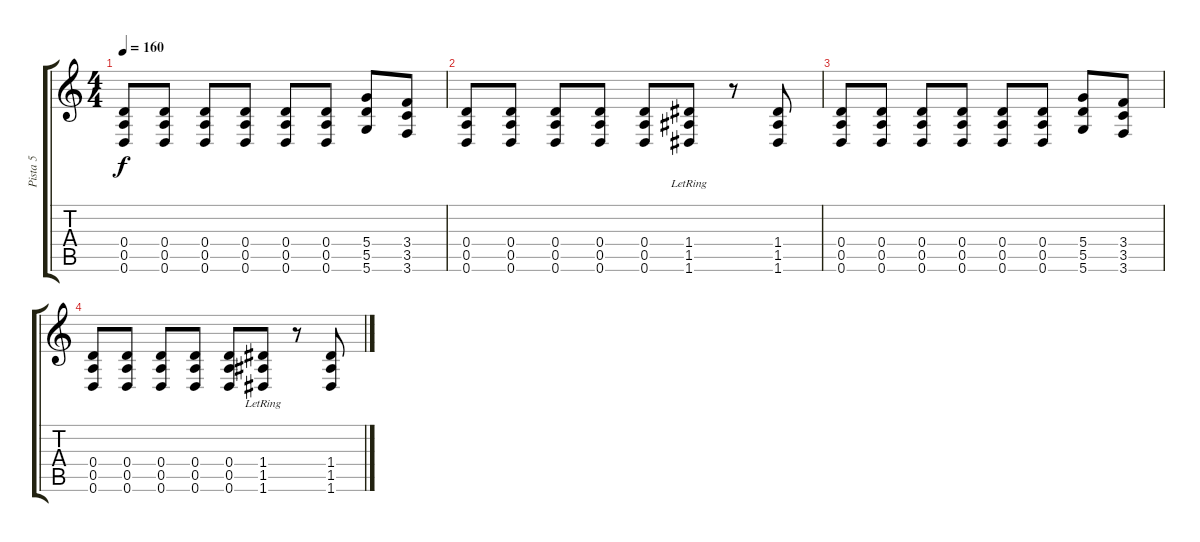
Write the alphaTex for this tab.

\track ("Pista 5" "Pista 5") {instrument distortionguitar}
\staff {score tabs}
\tuning (E4 B3 G3 D3 A2 D2) {hide}
\ts (4 4)
\tempo 160
\clef g2
\ks c
(0.4 0.5 0.6).8{dy f} (0.4 0.5 0.6).8 (0.4 0.5 0.6).8 (0.4 0.5 0.6).8 (0.4 0.5 0.6).8 (0.4 0.5 0.6).8 (5.4 5.5 5.6).8 (3.4 3.5 3.6).8 |
(0.4 0.5 0.6).8 (0.4 0.5 0.6).8 (0.4 0.5 0.6).8 (0.4 0.5 0.6).8 (0.4 0.5 0.6).8 (1.4{lr} 1.5{lr} 1.6{lr}).8 r.8 (1.4 1.5 1.6).8 |
(0.4 0.5 0.6).8 (0.4 0.5 0.6).8 (0.4 0.5 0.6).8 (0.4 0.5 0.6).8 (0.4 0.5 0.6).8 (0.4 0.5 0.6).8 (5.4 5.5 5.6).8 (3.4 3.5 3.6).8 |
(0.4 0.5 0.6).8 (0.4 0.5 0.6).8 (0.4 0.5 0.6).8 (0.4 0.5 0.6).8 (0.4 0.5 0.6).8 (1.4{lr} 1.5{lr} 1.6{lr}).8 r.8 (1.4 1.5 1.6).8
